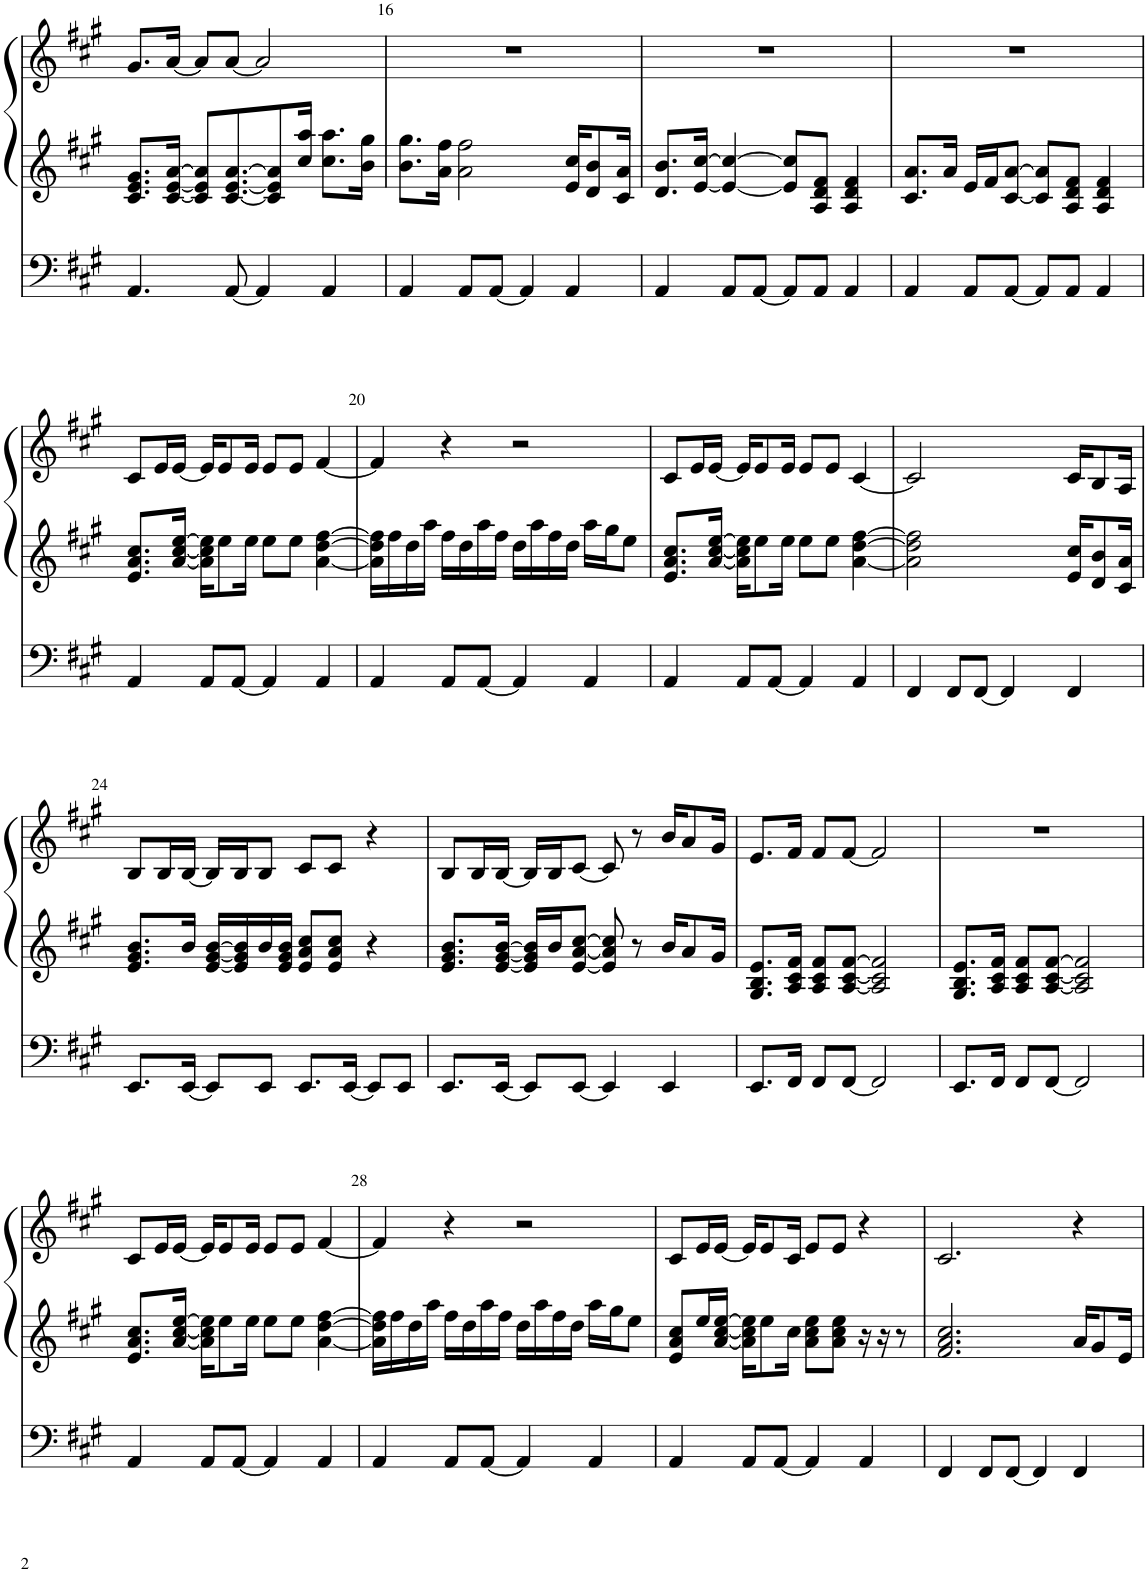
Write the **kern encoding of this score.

**kern	**kern	**kern
*part1	*part1	*part1
*staff3	*staff2	*staff1
*I"Piano	*	*
*I'Pno.	*	*
!!LO:PB:g=z
*clefF4	*clefG2	*clefG2
*k[f#c#g#]	*k[f#c#g#]	*k[f#c#g#]
*M4/4	*M4/4	*M4/4
=15	=15	=15
4.AA/	8.c#/ 8.e/ 8.g#/L	8.g#/L
.	[16c#/ [16e/ [16a/Jk	[16a/Jk
.	8c#/] 8e/] 8a/]L	8a/L]
[8AA/	[8.c#/ [8.e/ [8.a/	[8a/J
4AA/]	.	2a/]
.	8c#/] 8e/] 8a/]	.
.	16cc#/ 16aa/Jk	.
4AA/	8.cc#\ 8.aa\L	.
.	16b\ 16gg#\Jk	.
=16	=16	=16
4AA/	8.b\ 8.gg#\L	1r
.	16a\ 16ff#\Jk	.
8AA/L	2a\ 2ff#\	.
[8AA/J	.	.
4AA/]	.	.
4AA/	16e/ 16cc#/KL	.
.	8d/ 8b/	.
.	16c#/ 16a/Jk	.
=17	=17	=17
4AA/	8.d/ 8.b/L	1r
.	[16e/ [16cc#/Jk	.
8AA/L	4e/_ 4cc#/_	.
[8AA/J	.	.
8AA/L]	8e/] 8cc#/]L	.
8AA/J	8A/ 8d/ 8f#/J	.
4AA/	4A/ 4d/ 4f#/	.
=18	=18	=18
4AA/	8.c#/ 8.a/L	1r
.	16a/Jk	.
8AA/L	16e/LL	.
.	16f#/J	.
[8AA/J	[8c#/ [8a/J	.
8AA/L]	8c#/] 8a/]L	.
8AA/J	8A/ 8d/ 8f#/J	.
4AA/	4A/ 4d/ 4f#/	.
!!LO:LB:g=z
=19	=19	=19
4AA/	8.e/ 8.a/ 8.cc#/L	8c#/L
.	.	16e/L
.	[16a/ [16cc#/ [16ee/Jk	[16e/JJ
8AA/L	16a\] 16cc#\] 16ee\]KL	16e/KL]
.	8ee\	8e/
[8AA/J	.	.
.	16ee\Jk	16e/Jk
4AA/]	8ee\L	8e/L
.	8ee\J	8e/J
4AA/	[4a\ [4dd\ [4ff#\	[4f#/
=20	=20	=20
4AA/	16a\] 16dd\] 16ff#\]LL	4f#/]
.	16ff#\	.
.	16dd\	.
.	16aa\JJ	.
8AA/L	16ff#\LL	4r
.	16dd\	.
[8AA/J	16aa\	.
.	16ff#\JJ	.
4AA/]	16dd\LL	2r
.	16aa\	.
.	16ff#\	.
.	16dd\JJ	.
4AA/	16aa\LL	.
.	16gg#\J	.
.	8ee\J	.
=21	=21	=21
4AA/	8.e/ 8.a/ 8.cc#/L	8c#/L
.	.	16e/L
.	[16a/ [16cc#/ [16ee/Jk	[16e/JJ
8AA/L	16a\] 16cc#\] 16ee\]KL	16e/KL]
.	8ee\	8e/
[8AA/J	.	.
.	16ee\Jk	16e/Jk
4AA/]	8ee\L	8e/L
.	8ee\J	8e/J
4AA/	[4a\ [4dd\ [4ff#\	[4c#/
=22	=22	=22
4FF#/	2a\] 2dd\] 2ff#\]	2c#/]
8FF#/L	.	.
[8FF#/J	.	.
4FF#/]	16ryy	16ryy
.	16ryy	8ryy
.	8ryy	.
.	.	16ryy
4FF#/	16e/ 16cc#/KL	16c#/KL
.	8d/ 8b/	8B/
.	16c#/ 16a/Jk	16A/Jk
!!LO:LB:g=z
=23	=23	=23
8.EE/L	8.e/ 8.g#/ 8.b/L	8B/L
.	.	16B/L
[16EE/Jk	16b/Jk	[16B/JJ
8EE/L]	[16e/ [16g#/ [16b/LL	16B/LL]
.	16e/] 16g#/] 16b/]	16B/J
8EE/J	16b/	8B/J
.	16e/ 16g#/ 16b/JJ	.
8.EE/L	8e/ 8a/ 8cc#/L	8c#/L
.	8e/ 8a/ 8cc#/J	8c#/J
[16EE/Jk	.	.
8EE/L]	4r	4r
8EE/J	.	.
=24	=24	=24
8.EE/L	8.e/ 8.g#/ 8.b/L	8B/L
.	.	16B/L
[16EE/Jk	[16e/ [16g#/ [16b/Jk	[16B/JJ
8EE/L]	16e/] 16g#/] 16b/]LL	16B/LL]
.	16b/J	16B/J
[8EE/J	[8e/ [8a/ [8cc#/J	[8c#/J
4EE/]	8e/] 8a/] 8cc#/]	8c#/]
.	8r	8r
4EE/	16b/KL	16b/KL
.	8a/	8a/
.	16g#/Jk	16g#/Jk
=25	=25	=25
8.EE/L	8.G#/ 8.B/ 8.e/L	8.e/L
16FF#/Jk	16A/ 16c#/ 16f#/Jk	16f#/Jk
8FF#/L	8A/ 8c#/ 8f#/L	8f#/L
[8FF#/J	[8A/ [8c#/ [8f#/J	[8f#/J
2FF#/]	2A/] 2c#/] 2f#/]	2f#/]
=26	=26	=26
8.EE/L	8.G#/ 8.B/ 8.e/L	1r
16FF#/Jk	16A/ 16c#/ 16f#/Jk	.
8FF#/L	8A/ 8c#/ 8f#/L	.
[8FF#/J	[8A/ [8c#/ [8f#/J	.
2FF#/]	2A/] 2c#/] 2f#/]	.
!!LO:LB:g=z
=27	=27	=27
4AA/	8.e/ 8.a/ 8.cc#/L	8c#/L
.	.	16e/L
.	[16a/ [16cc#/ [16ee/Jk	[16e/JJ
8AA/L	16a\] 16cc#\] 16ee\]KL	16e/KL]
.	8ee\	8e/
[8AA/J	.	.
.	16ee\Jk	16e/Jk
4AA/]	8ee\L	8e/L
.	8ee\J	8e/J
4AA/	[4a\ [4dd\ [4ff#\	[4f#/
=28	=28	=28
4AA/	16a\] 16dd\] 16ff#\]LL	4f#/]
.	16ff#\	.
.	16dd\	.
.	16aa\JJ	.
8AA/L	16ff#\LL	4r
.	16dd\	.
[8AA/J	16aa\	.
.	16ff#\JJ	.
4AA/]	16dd\LL	2r
.	16aa\	.
.	16ff#\	.
.	16dd\JJ	.
4AA/	16aa\LL	.
.	16gg#\J	.
.	8ee\J	.
=29	=29	=29
4AA/	8e/ 8a/ 8cc#/L	8c#/L
.	16ee/L	16e/L
.	[16a/ [16cc#/ [16ee/JJ	[16e/JJ
8AA/L	16a\] 16cc#\] 16ee\]KL	16e/KL]
.	8ee\	8e/
[8AA/J	.	.
.	16cc#\Jk	16c#/Jk
4AA/]	8a\ 8cc#\ 8ee\L	8e/L
.	8a\ 8cc#\ 8ee\J	8e/J
4AA/	16r	4r
.	16r	.
.	8r	.
=30	=30	=30
4FF#/	2.f#/ 2.a/ 2.cc#/	2.c#/
8FF#/L	.	.
[8FF#/J	.	.
4FF#/]	.	.
4FF#/	16a/KL	4r
.	8g#/	.
.	16e/Jk	.
=	=	=
*-	*-	*-
